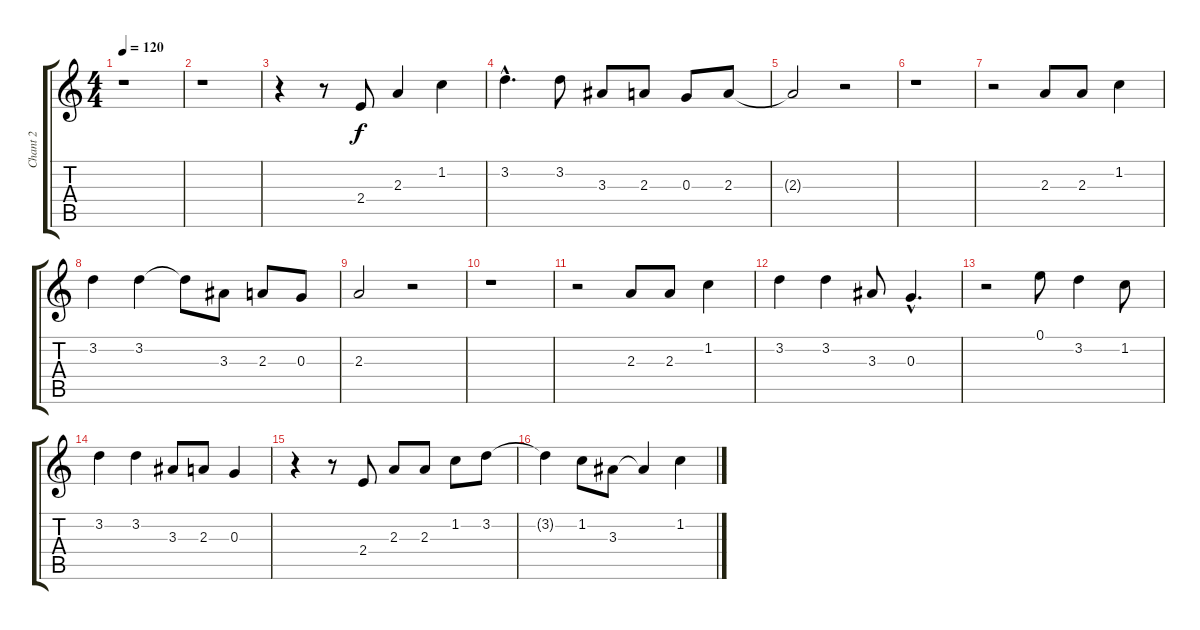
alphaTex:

\track ("Chant 2" "Chant 2") {instrument overdrivenguitar}
\staff {score tabs}
\tuning (E4 B3 G3 D3 A2 E2) {hide}
\ts (4 4)
\tempo 120
\clef g2
\ks c
r.1{dy f} |
r.1 |
r.4 r.8 2.4.8 2.3.4 1.2.4 |
3.2{hac}.4{d} 3.2.8 3.3.8 2.3.8 0.3.8 2.3.8 |
2.3{t}.2 r.2 |
r.1 |
r.2 2.3.8 2.3.8 1.2.4 |
3.2.4 3.2.4 3.2{t}.8 3.3.8 2.3.8 0.3.8 |
2.3.2 r.2 |
r.1 |
r.2 2.3.8 2.3.8 1.2.4 |
3.2.4 3.2.4 3.3.8 0.3{hac}.4{d} |
r.2 0.1.8 3.2.4 1.2.8 |
3.2.4 3.2.4 3.3.8 2.3.8 0.3.4 |
r.4 r.8 2.4.8 2.3.8 2.3.8 1.2.8 3.2.8 |
3.2{t}.4 1.2.8 3.3.8 3.3{t}.4 1.2.4
